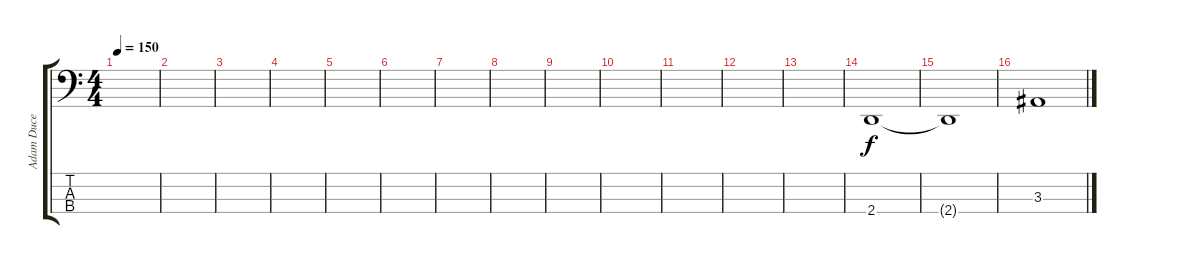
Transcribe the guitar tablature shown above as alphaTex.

\track ("Adam Duce" "Adam Duce") {instrument electricbasspick}
\staff {score tabs}
\tuning (F2 C2 G1 C1) {hide}
\ts (4 4)
\tempo 150
\clef f4
\ks c
|
|
|
|
|
|
|
|
|
|
|
|
|
2.4.1 |
2.4{t}.1 |
3.3.1
